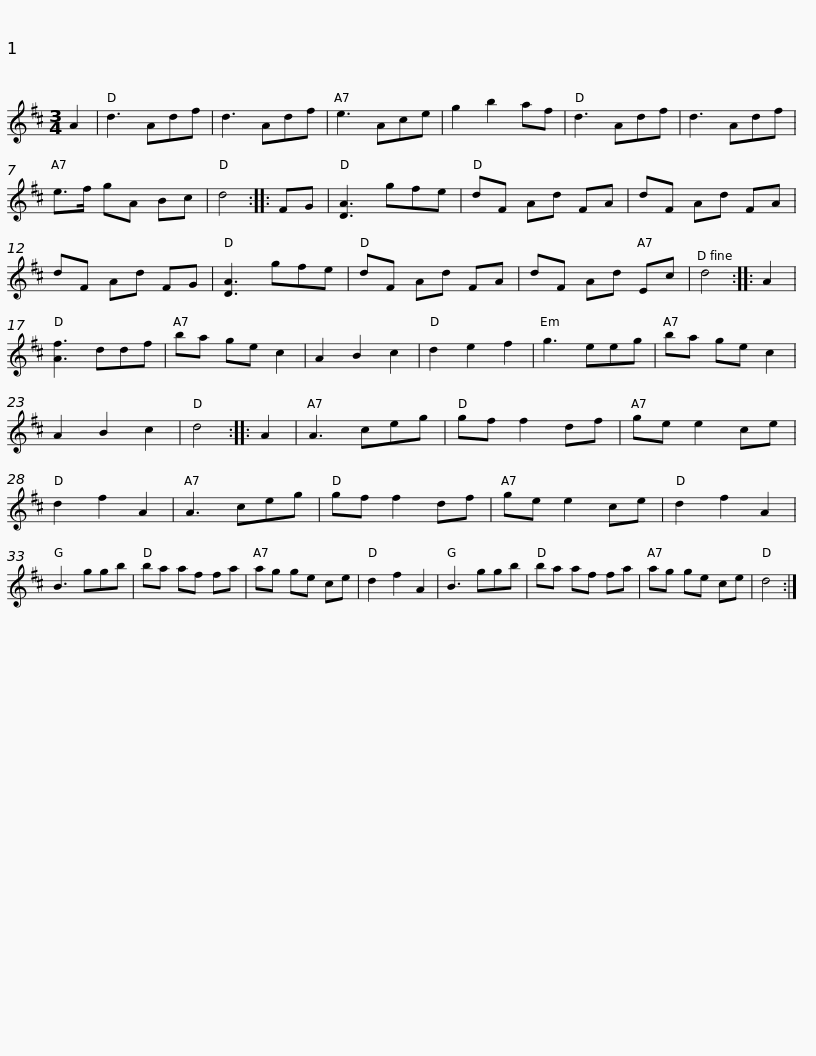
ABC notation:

X:1
L:1/8
M:3/4
I:linebreak $
K:D
V:1 treble
V:1
 A2 | d3 Adf | d3 Adf | e3 Ace | g2 b2 af | %5
 d3 Adf | d3 Adf | e>f gA Bc | d4 :: FG |$ %10
 [DA]3 gfe | dF Ad FA | dF Ad FA | dF Ad FG | [DA]3 gfe | %15
 dF Ad FA | dF Ad Ec | d4 :: A2 |$ [Af]3 ddf | %20
 ba ge c2 | A2 B2 c2 | d2 e2 f2 | g3 eeg | ba ge c2 | %25
 A2 B2 c2 | d4 :: A2 | A3 ceg |$ gf f2 df | %30
 ge e2 ce | d2 f2 A2 | A3 ceg | gf f2 df | ge e2 ce | %35
 d2 f2 A2 | B3 ggb | ba af fa |$ ag ge ce | d2 f2 A2 | %40
 B3 ggb | ba af fa | ag ge ce | d4 :| %44
